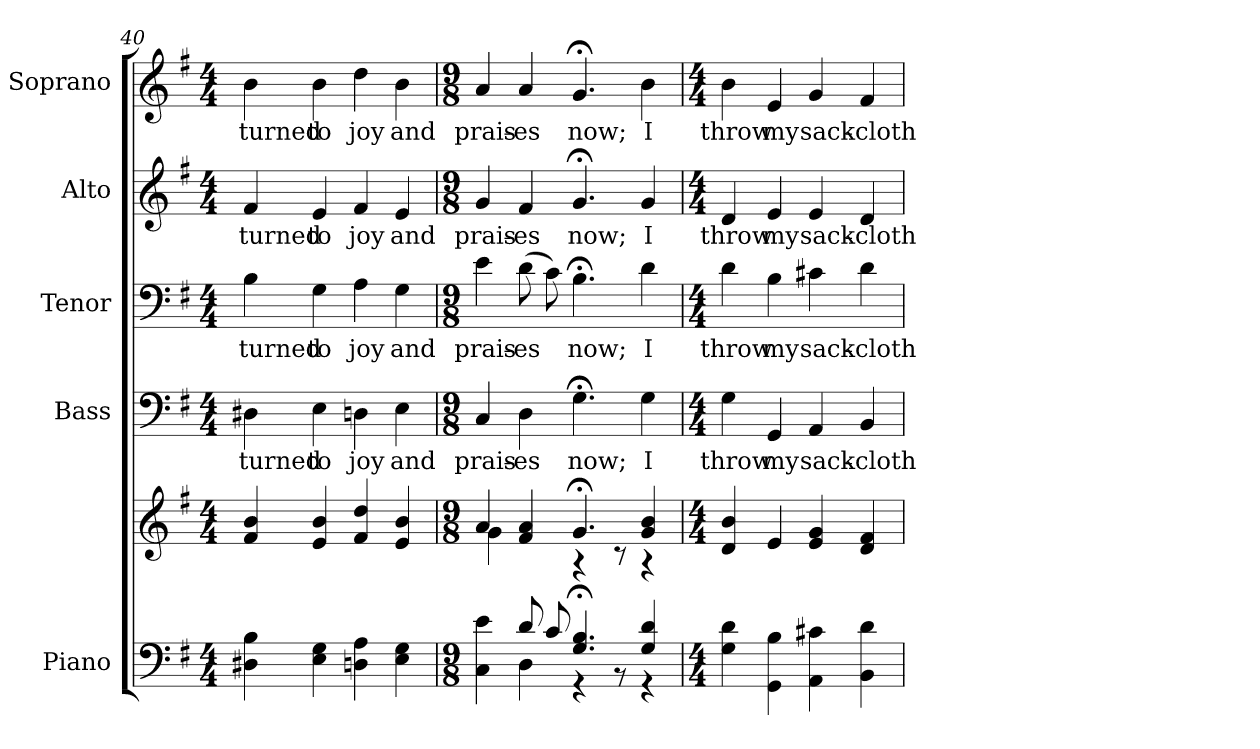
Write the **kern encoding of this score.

**kern	**kern	**kern	**text	**kern	**text	**kern	**text	**kern	**text
*part5	*part5	*part4	*part4	*part3	*part3	*part2	*part2	*part1	*part1
*staff6	*staff5	*staff4	*staff4	*staff3	*staff3	*staff2	*staff2	*staff1	*staff1
*I"Piano	*	*I"Bass	*	*I"Tenor	*	*I"Alto	*	*I"Soprano	*
*I'Pno.	*	*I'B.	*	*I'T.	*	*I'A.	*	*I'S.	*
*clefF4	*clefG2	*clefF4	*	*clefF4	*	*clefG2	*	*clefG2	*
*k[f#]	*k[f#]	*k[f#]	*	*k[f#]	*	*k[f#]	*	*k[f#]	*
*G:	*G:	*G:	*	*G:	*	*G:	*	*G:	*
*M4/4	*M4/4	*M4/4	*	*M4/4	*	*M4/4	*	*M4/4	*
=40	=40	=40	=40	=40	=40	=40	=40	=40	=40
!	!	!	!LO:LY:b:color=#000000	!	!	!	!	!	!
!	!	!	!	!	!LO:LY:b:color=#000000	!	!	!	!
!	!	!	!	!	!	!	!LO:LY:b:color=#000000	!	!
!	!	!	!	!	!	!	!	!	!LO:LY:b:color=#000000
4D#Xi\ 4Bi	4f#i/ 4bi	4D#Xi\	turned	4Bi\	turned	4f#i/	turned	4bi\	turned
!	!	!	!LO:LY:b:color=#000000	!	!	!	!	!	!
!	!	!	!	!	!LO:LY:b:color=#000000	!	!	!	!
!	!	!	!	!	!	!	!LO:LY:b:color=#000000	!	!
!	!	!	!	!	!	!	!	!	!LO:LY:b:color=#000000
4Ei\ 4Gi	4ei/ 4bi	4Ei\	to	4Gi\	to	4ei/	to	4bi\	to
!	!	!	!LO:LY:b:color=#000000	!	!	!	!	!	!
!	!	!	!	!	!LO:LY:b:color=#000000	!	!	!	!
!	!	!	!	!	!	!	!LO:LY:b:color=#000000	!	!
!	!	!	!	!	!	!	!	!	!LO:LY:b:color=#000000
4Dni\ 4Ai	4f#i/ 4ddi	4Dni\	joy	4Ai\	joy	4f#i/	joy	4ddi\	joy
!	!	!	!LO:LY:b:color=#000000	!	!	!	!	!	!
!	!	!	!	!	!LO:LY:b:color=#000000	!	!	!	!
!	!	!	!	!	!	!	!LO:LY:b:color=#000000	!	!
!	!	!	!	!	!	!	!	!	!LO:LY:b:color=#000000
4Ei\ 4Gi	4ei/ 4bi	4Ei\	and	4Gi\	and	4ei/	and	4bi\	and
!!LO:PB:g=z
=41	=41	=41	=41	=41	=41	=41	=41	=41	=41
*M9/8	*M9/8	*M9/8	*	*M9/8	*	*M9/8	*	*M9/8	*
*^	*^	*	*	*	*	*	*	*	*
!	!	!	!	!	!LO:LY:b:color=#000000	!	!	!	!	!	!
!	!	!	!	!	!	!	!LO:LY:b:color=#000000	!	!	!	!
!	!	!	!	!	!	!	!	!	!LO:LY:b:color=#000000	!	!
!	!	!	!	!	!	!	!	!	!	!	!LO:LY:b:color=#000000
4Ci\ 4ei	4ryy	4ai/	4gi\	4Ci/	prais-	4ei\	prais-	4gi/	prais-	4ai/	prais-
!	!	!	!	!	!LO:LY:b:color=#000000	!	!	!	!	!	!
!	!	!	!	!	!	!	!LO:LY:b:color=#000000	!	!	!	!
!	!	!	!	!	!	!	!	!	!LO:LY:b:color=#000000	!	!
!	!	!	!	!	!	!	!	!	!	!	!LO:LY:b:color=#000000
8di/	4Di\	4f#i/ 4ai	4ryy	4Di\	-es	(8di\	-es	4f#i/	-es	4ai/	-es
8ci/	.	.	.	.	.	8ci\)	.	.	.	.	.
!	!	!	!	!	!LO:LY:b:color=#000000	!	!	!	!	!	!
!	!	!	!	!	!	!	!LO:LY:b:color=#000000	!	!	!	!
!	!	!	!	!	!	!	!	!	!LO:LY:b:color=#000000	!	!
!	!	!	!	!	!	!	!	!	!	!	!LO:LY:b:color=#000000
4.Gi/; 4.Bi;	4r	4.g;i/	4r	4.G;i\	now;	4.B;i\	now;	4.g;i/	now;	4.g;i/	now;
.	8r	.	8r	.	.	.	.	.	.	.	.
!	!	!	!	!	!LO:LY:b:color=#000000	!	!	!	!	!	!
!	!	!	!	!	!	!	!LO:LY:b:color=#000000	!	!	!	!
!	!	!	!	!	!	!	!	!	!LO:LY:b:color=#000000	!	!
!	!	!	!	!	!	!	!	!	!	!	!LO:LY:b:color=#000000
4Gi/ 4di	4r	4gi/ 4bi	4r	4Gi\	I	4di\	I	4gi/	I	4bi\	I
*v	*v	*	*	*	*	*	*	*	*	*	*
*	*v	*v	*	*	*	*	*	*	*	*
=42	=42	=42	=42	=42	=42	=42	=42	=42	=42
*M4/4	*M4/4	*M4/4	*	*M4/4	*	*M4/4	*	*M4/4	*
*^	*^	*	*	*	*	*	*	*	*
!	!	!	!	!	!LO:LY:b:color=#000000	!	!	!	!	!	!
*v	*v	*	*	*	*	*	*	*	*	*	*
*	*v	*v	*	*	*	*	*	*	*	*
*^	*^	*	*	*	*	*	*	*	*
!	!	!	!	!	!	!	!LO:LY:b:color=#000000	!	!	!	!
*v	*v	*	*	*	*	*	*	*	*	*	*
*	*v	*v	*	*	*	*	*	*	*	*
*^	*^	*	*	*	*	*	*	*	*
!	!	!	!	!	!	!	!	!	!LO:LY:b:color=#000000	!	!
*v	*v	*	*	*	*	*	*	*	*	*	*
*	*v	*v	*	*	*	*	*	*	*	*
*^	*^	*	*	*	*	*	*	*	*
!	!	!	!	!	!	!	!	!	!	!	!LO:LY:b:color=#000000
*v	*v	*	*	*	*	*	*	*	*	*	*
*	*v	*v	*	*	*	*	*	*	*	*
4Gi\ 4di	4di/ 4bi	4Gi\	throw	4di\	throw	4di/	throw	4bi\	throw
!	!	!	!LO:LY:b:color=#000000	!	!	!	!	!	!
!	!	!	!	!	!LO:LY:b:color=#000000	!	!	!	!
!	!	!	!	!	!	!	!LO:LY:b:color=#000000	!	!
!	!	!	!	!	!	!	!	!	!LO:LY:b:color=#000000
4GGi\ 4Bi	4ei/	4GGi/	my	4Bi\	my	4ei/	my	4ei/	my
!	!	!	!LO:LY:b:color=#000000	!	!	!	!	!	!
!	!	!	!	!	!LO:LY:b:color=#000000	!	!	!	!
!	!	!	!	!	!	!	!LO:LY:b:color=#000000	!	!
!	!	!	!	!	!	!	!	!	!LO:LY:b:color=#000000
4AAi\ 4c#Xi	4ei/ 4gi	4AAi/	sack-	4c#Xi\	sack-	4ei/	sack-	4gi/	sack-
!	!	!	!LO:LY:b:color=#000000	!	!	!	!	!	!
!	!	!	!	!	!LO:LY:b:color=#000000	!	!	!	!
!	!	!	!	!	!	!	!LO:LY:b:color=#000000	!	!
!	!	!	!	!	!	!	!	!	!LO:LY:b:color=#000000
4BBi\ 4di	4di/ 4f#i	4BBi/	-cloth	4di\	-cloth	4di/	-cloth	4f#i/	-cloth
=	=	=	=	=	=	=	=	=	=
*-	*-	*-	*-	*-	*-	*-	*-	*-	*-
